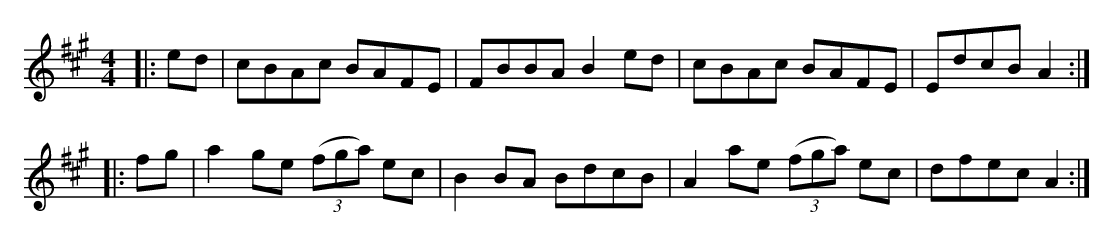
X:1
M:4/4
K:A
|:ed|cBAc BAFE|FBBA B2ed|cBAc BAFE|EdcB A2:|
|:fg|a2ge (3(fga) ec|B2BA BdcB|A2ae (3(fga) ec|dfec A2:|
